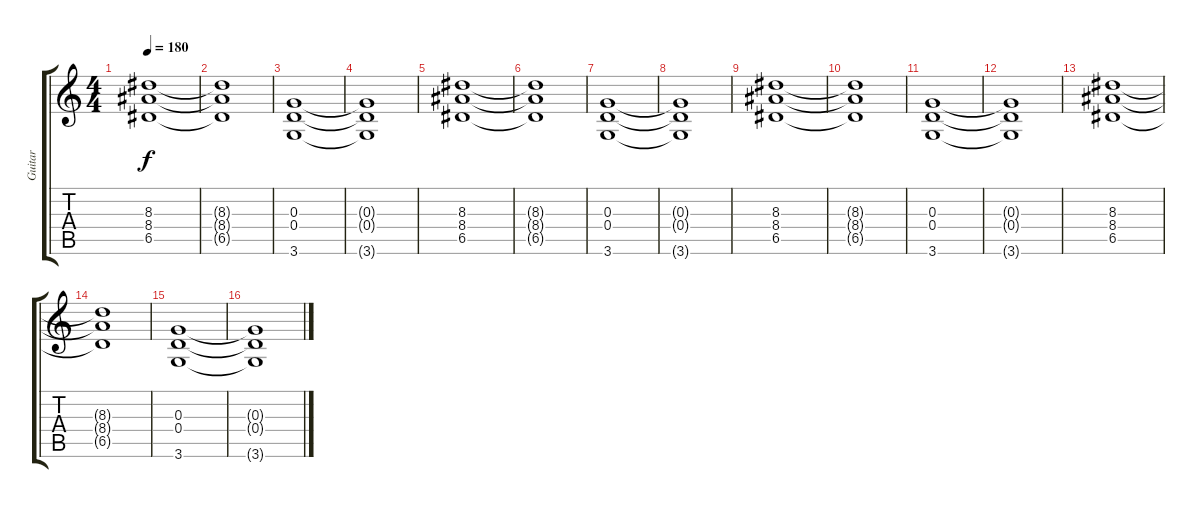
\track ("Guitar" "Guitar") {instrument overdrivenguitar}
\staff {score tabs}
\tuning (E4 B3 G3 D3 A2 E2) {hide}
\ts (4 4)
\tempo 180
\clef g2
\ks c
(8.3 8.4 6.5).1{dy f} |
(8.3{t} 8.4{t} 6.5{t}).1 |
(0.3 0.4 3.6).1 |
(0.3{t} 0.4{t} 3.6{t}).1 |
(8.3 8.4 6.5).1 |
(8.3{t} 8.4{t} 6.5{t}).1 |
(0.3 0.4 3.6).1 |
(0.3{t} 0.4{t} 3.6{t}).1 |
(8.3 8.4 6.5).1 |
(8.3{t} 8.4{t} 6.5{t}).1 |
(0.3 0.4 3.6).1 |
(0.3{t} 0.4{t} 3.6{t}).1 |
(8.3 8.4 6.5).1 |
(8.3{t} 8.4{t} 6.5{t}).1 |
(0.3 0.4 3.6).1 |
(0.3{t} 0.4{t} 3.6{t}).1
